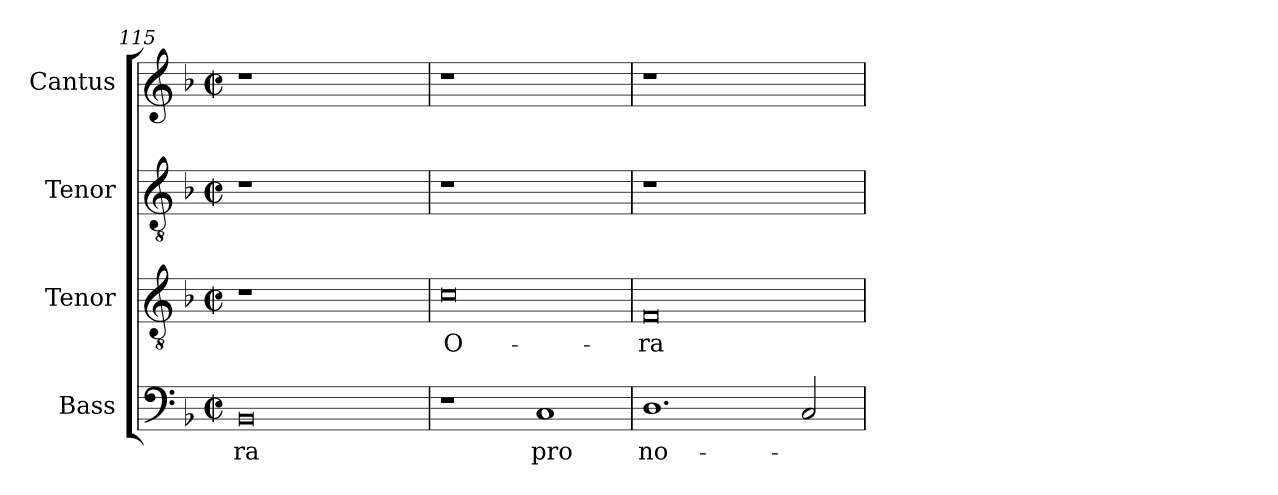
**kern	**text	**kern	**text	**kern	**kern
*part4	*part4	*part3	*part3	*part2	*part1
*staff4	*staff4	*staff3	*staff3	*staff2	*staff1
*I"Bass	*	*I"Tenor	*	*I"Tenor	*I"Cantus
*	*	*I'Tenor	*	*	*
*clefF4	*	*clefGv2	*	*clefGv2	*clefG2
*	*	*ITrd7c12	*	*ITrd7c12	*
*k[b-]	*	*k[b-]	*	*k[b-]	*k[b-]
*F:	*	*F:	*	*F:	*F:
*M2/2	*	*M2/2	*	*M2/2	*M2/2
*met(c|)	*	*met(c|)	*	*met(c|)	*met(c|)
=115	=115	=115	=115	=115	=115
!	!LO:LY:b:color=#000000	!LO:N:vis=1	!	!LO:N:vis=1	!LO:N:vis=1
0BB-i	-ra	1r	.	1r	1r
.	.	1ryy	.	1ryy	1ryy
=116	=116	=116	=116	=116	=116
!	!	!	!LO:LY:b:color=#000000	!LO:N:vis=1	!LO:N:vis=1
1r	.	0Ci	O-	1r	1r
!	!LO:LY:b:color=#000000	!	!	!	!
1Ci	pro	.	.	1ryy	1ryy
=117	=117	=117	=117	=117	=117
!	!LO:LY:b:color=#000000	!	!	!	!
!	!	!	!LO:LY:b:color=#000000	!LO:N:vis=1	!LO:N:vis=1
1.Di	no-	0FFi	-ra	1r	1r
.	.	.	.	1ryy	1ryy
2Ci/	.	.	.	.	.
=	=	=	=	=	=
*-	*-	*-	*-	*-	*-
